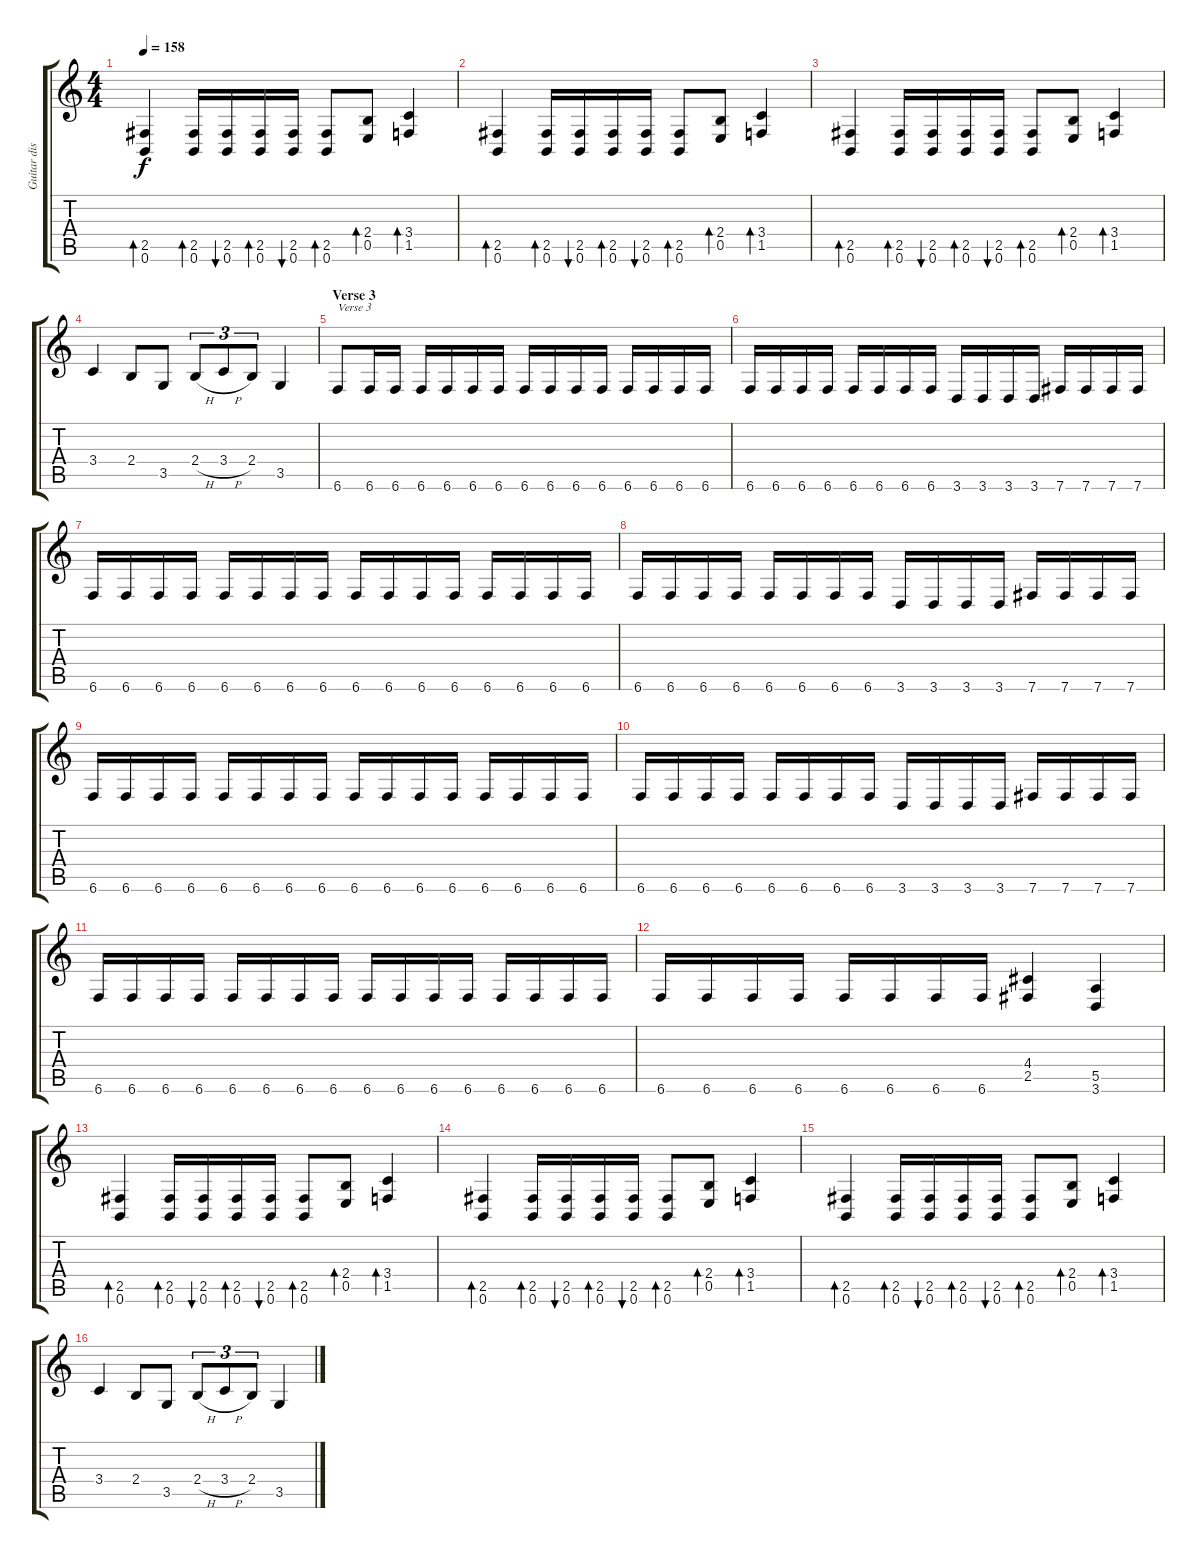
\track ("Guitar distortion 1" "Guitar dis") {instrument distortionguitar}
\staff {score tabs}
\tuning (B3 Gb3 D3 A2 E2 B1) {hide}
\ts (4 4)
\tempo 158
\clef g2
\ks c
(2.5 0.6).4{bd 60 dy f} (2.5 0.6).16{bd 60} (2.5 0.6).16{bu 60} (2.5 0.6).16{bd 60} (2.5 0.6).16{bu 60} (2.5 0.6).8{bd 60} (2.4 0.5).8{bd 60} (3.4 1.5).4{bd 60} |
(2.5 0.6).4{bd 60} (2.5 0.6).16{bd 60} (2.5 0.6).16{bu 60} (2.5 0.6).16{bd 60} (2.5 0.6).16{bu 60} (2.5 0.6).8{bd 60} (2.4 0.5).8{bd 60} (3.4 1.5).4{bd 60} |
(2.5 0.6).4{bd 60} (2.5 0.6).16{bd 60} (2.5 0.6).16{bu 60} (2.5 0.6).16{bd 60} (2.5 0.6).16{bu 60} (2.5 0.6).8{bd 60} (2.4 0.5).8{bd 60} (3.4 1.5).4{bd 60} |
3.4.4 2.4.8 3.5.8 2.4{h}.8{tu (3 2)} 3.4{h}.8{tu (3 2)} 2.4.8{tu (3 2)} 3.5.4 |
\section ("" "Verse 3")
6.6.8{txt "Verse 3"} 6.6.16 6.6.16 6.6.16 6.6.16 6.6.16 6.6.16 6.6.16 6.6.16 6.6.16 6.6.16 6.6.16 6.6.16 6.6.16 6.6.16 |
6.6.16 6.6.16 6.6.16 6.6.16 6.6.16 6.6.16 6.6.16 6.6.16 3.6.16 3.6.16 3.6.16 3.6.16 7.6.16 7.6.16 7.6.16 7.6.16 |
6.6.16 6.6.16 6.6.16 6.6.16 6.6.16 6.6.16 6.6.16 6.6.16 6.6.16 6.6.16 6.6.16 6.6.16 6.6.16 6.6.16 6.6.16 6.6.16 |
6.6.16 6.6.16 6.6.16 6.6.16 6.6.16 6.6.16 6.6.16 6.6.16 3.6.16 3.6.16 3.6.16 3.6.16 7.6.16 7.6.16 7.6.16 7.6.16 |
6.6.16 6.6.16 6.6.16 6.6.16 6.6.16 6.6.16 6.6.16 6.6.16 6.6.16 6.6.16 6.6.16 6.6.16 6.6.16 6.6.16 6.6.16 6.6.16 |
6.6.16 6.6.16 6.6.16 6.6.16 6.6.16 6.6.16 6.6.16 6.6.16 3.6.16 3.6.16 3.6.16 3.6.16 7.6.16 7.6.16 7.6.16 7.6.16 |
6.6.16 6.6.16 6.6.16 6.6.16 6.6.16 6.6.16 6.6.16 6.6.16 6.6.16 6.6.16 6.6.16 6.6.16 6.6.16 6.6.16 6.6.16 6.6.16 |
6.6.16 6.6.16 6.6.16 6.6.16 6.6.16 6.6.16 6.6.16 6.6.16 (4.4 2.5).4 (5.5 3.6).4 |
(2.5 0.6).4{bd 60} (2.5 0.6).16{bd 60} (2.5 0.6).16{bu 60} (2.5 0.6).16{bd 60} (2.5 0.6).16{bu 60} (2.5 0.6).8{bd 60} (2.4 0.5).8{bd 60} (3.4 1.5).4{bd 60} |
(2.5 0.6).4{bd 60} (2.5 0.6).16{bd 60} (2.5 0.6).16{bu 60} (2.5 0.6).16{bd 60} (2.5 0.6).16{bu 60} (2.5 0.6).8{bd 60} (2.4 0.5).8{bd 60} (3.4 1.5).4{bd 60} |
(2.5 0.6).4{bd 60} (2.5 0.6).16{bd 60} (2.5 0.6).16{bu 60} (2.5 0.6).16{bd 60} (2.5 0.6).16{bu 60} (2.5 0.6).8{bd 60} (2.4 0.5).8{bd 60} (3.4 1.5).4{bd 60} |
3.4.4 2.4.8 3.5.8 2.4{h}.8{tu (3 2)} 3.4{h}.8{tu (3 2)} 2.4.8{tu (3 2)} 3.5.4
